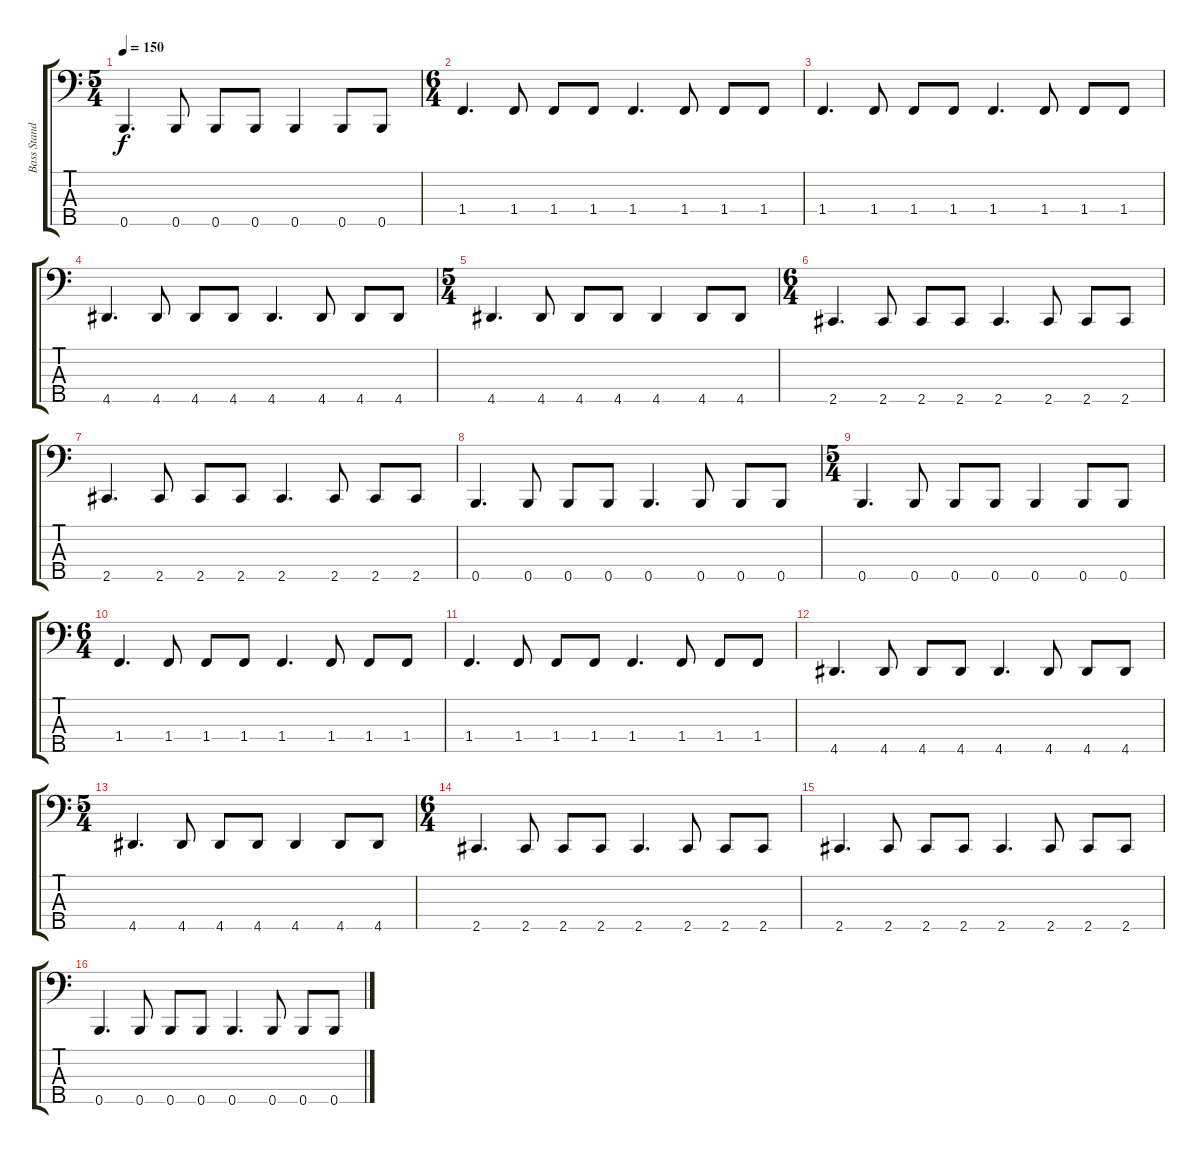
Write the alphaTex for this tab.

\track ("Bass Standard" "Bass Stand") {instrument electricbasspick}
\staff {score tabs}
\tuning (G2 D2 A1 E1 B0) {hide}
\ts (5 4)
\tempo 150
\clef f4
\ks c
0.5.4{d dy f} 0.5.8 0.5.8 0.5.8 0.5.4 0.5.8 0.5.8 |
\ts (6 4)
1.4.4{d} 1.4.8 1.4.8 1.4.8 1.4.4{d} 1.4.8 1.4.8 1.4.8 |
1.4.4{d} 1.4.8 1.4.8 1.4.8 1.4.4{d} 1.4.8 1.4.8 1.4.8 |
4.5.4{d} 4.5.8 4.5.8 4.5.8 4.5.4{d} 4.5.8 4.5.8 4.5.8 |
\ts (5 4)
4.5.4{d} 4.5.8 4.5.8 4.5.8 4.5.4 4.5.8 4.5.8 |
\ts (6 4)
2.5.4{d} 2.5.8 2.5.8 2.5.8 2.5.4{d} 2.5.8 2.5.8 2.5.8 |
2.5.4{d} 2.5.8 2.5.8 2.5.8 2.5.4{d} 2.5.8 2.5.8 2.5.8 |
0.5.4{d} 0.5.8 0.5.8 0.5.8 0.5.4{d} 0.5.8 0.5.8 0.5.8 |
\ts (5 4)
0.5.4{d} 0.5.8 0.5.8 0.5.8 0.5.4 0.5.8 0.5.8 |
\ts (6 4)
1.4.4{d} 1.4.8 1.4.8 1.4.8 1.4.4{d} 1.4.8 1.4.8 1.4.8 |
1.4.4{d} 1.4.8 1.4.8 1.4.8 1.4.4{d} 1.4.8 1.4.8 1.4.8 |
4.5.4{d} 4.5.8 4.5.8 4.5.8 4.5.4{d} 4.5.8 4.5.8 4.5.8 |
\ts (5 4)
4.5.4{d} 4.5.8 4.5.8 4.5.8 4.5.4 4.5.8 4.5.8 |
\ts (6 4)
2.5.4{d} 2.5.8 2.5.8 2.5.8 2.5.4{d} 2.5.8 2.5.8 2.5.8 |
2.5.4{d} 2.5.8 2.5.8 2.5.8 2.5.4{d} 2.5.8 2.5.8 2.5.8 |
0.5.4{d} 0.5.8 0.5.8 0.5.8 0.5.4{d} 0.5.8 0.5.8 0.5.8
